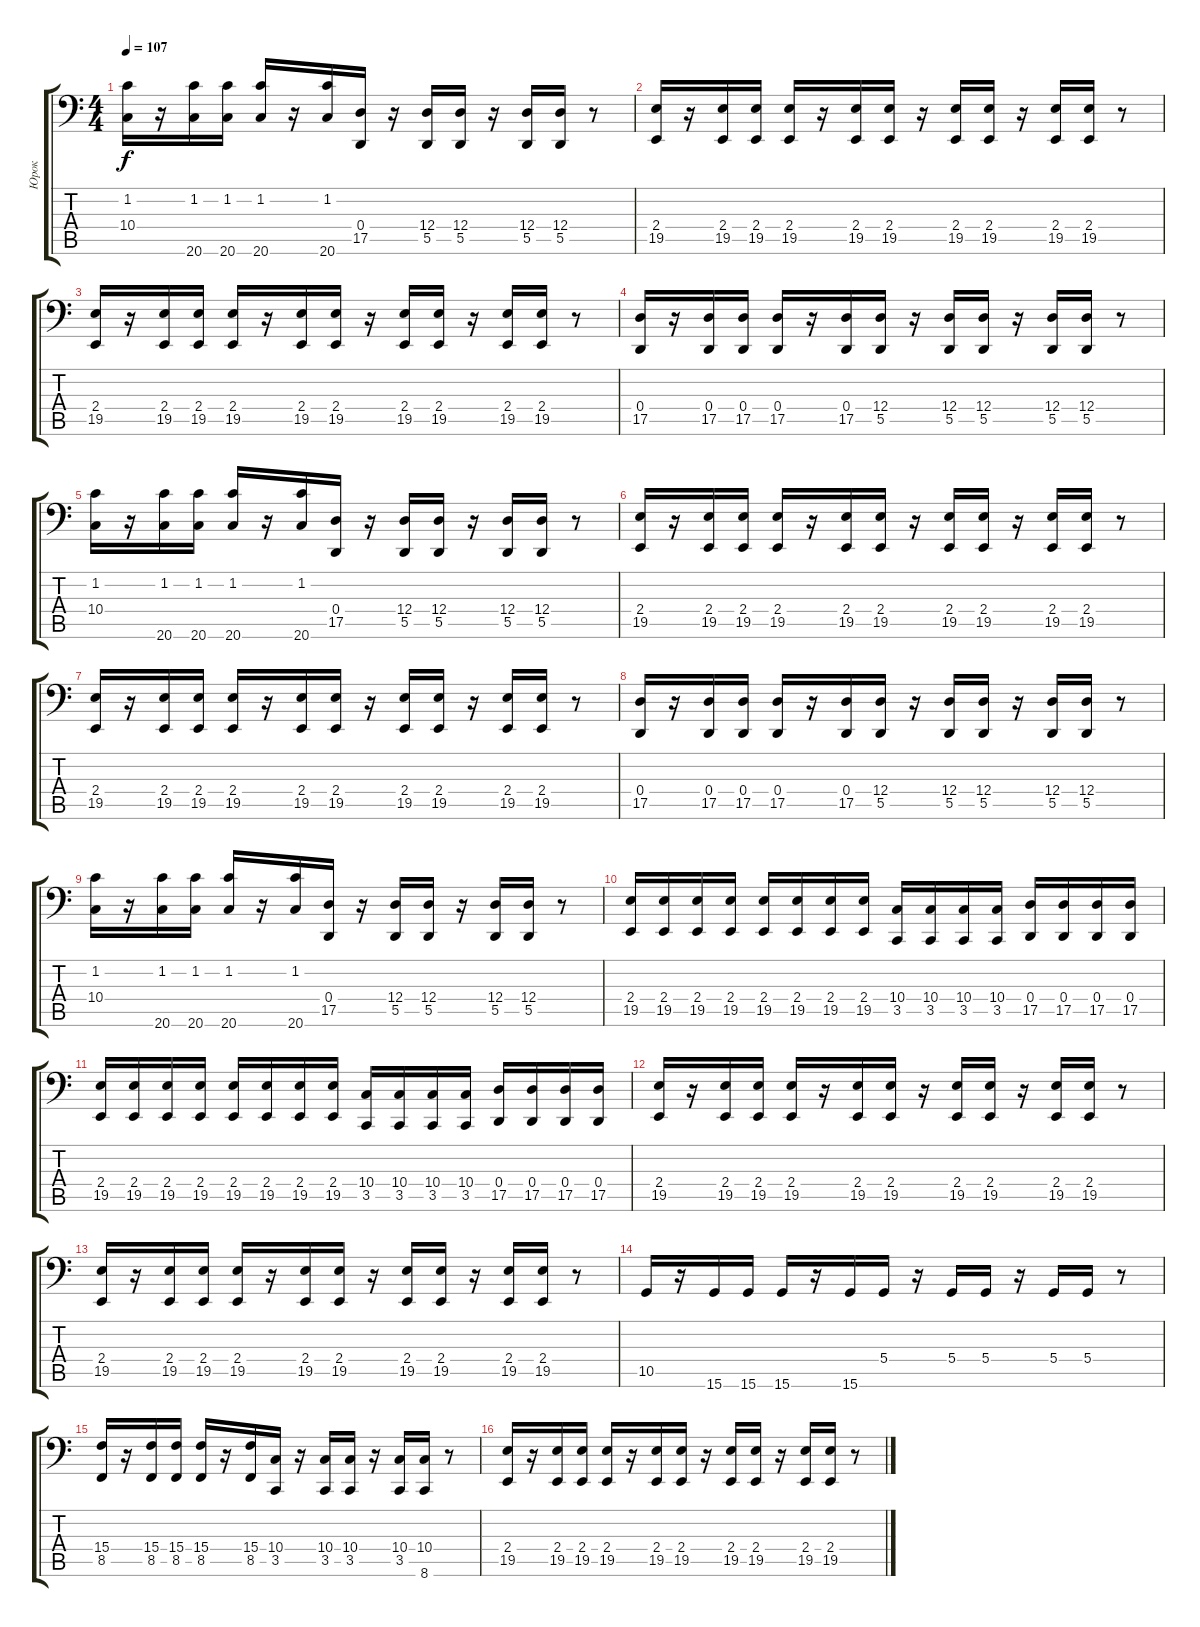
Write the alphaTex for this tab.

\track ("Юрок" "Юрок") {instrument lead8bassandlead}
\staff {score tabs}
\tuning (E4 B3 G3 D2 A1 E1) {hide}
\ts (4 4)
\tempo 107
\clef f4
\ks c
(1.2 10.4).16{dy f} r.16 (1.2 20.6).16 (1.2 20.6).16 (1.2 20.6).16 r.16 (1.2 20.6).16 (0.4 17.5).16 r.16 (12.4 5.5).16 (12.4 5.5).16 r.16 (12.4 5.5).16 (12.4 5.5).16 r.8 |
(2.4 19.5).16{instrument lead8bassandlead} r.16 (2.4 19.5).16 (2.4 19.5).16 (2.4 19.5).16 r.16 (2.4 19.5).16 (2.4 19.5).16 r.16 (2.4 19.5).16 (2.4 19.5).16 r.16 (2.4 19.5).16 (2.4 19.5).16 r.8 |
(2.4 19.5).16 r.16 (2.4 19.5).16 (2.4 19.5).16 (2.4 19.5).16 r.16 (2.4 19.5).16 (2.4 19.5).16 r.16 (2.4 19.5).16 (2.4 19.5).16 r.16 (2.4 19.5).16 (2.4 19.5).16 r.8 |
(0.4 17.5).16 r.16 (0.4 17.5).16 (0.4 17.5).16 (0.4 17.5).16 r.16 (0.4 17.5).16 (12.4 5.5).16 r.16 (12.4 5.5).16 (12.4 5.5).16 r.16 (12.4 5.5).16 (12.4 5.5).16 r.8 |
(1.2 10.4).16 r.16 (1.2 20.6).16 (1.2 20.6).16 (1.2 20.6).16 r.16 (1.2 20.6).16 (0.4 17.5).16 r.16 (12.4 5.5).16 (12.4 5.5).16 r.16 (12.4 5.5).16 (12.4 5.5).16 r.8 |
(2.4 19.5).16{instrument lead8bassandlead} r.16 (2.4 19.5).16 (2.4 19.5).16 (2.4 19.5).16 r.16 (2.4 19.5).16 (2.4 19.5).16 r.16 (2.4 19.5).16 (2.4 19.5).16 r.16 (2.4 19.5).16 (2.4 19.5).16 r.8 |
(2.4 19.5).16 r.16 (2.4 19.5).16 (2.4 19.5).16 (2.4 19.5).16 r.16 (2.4 19.5).16 (2.4 19.5).16 r.16 (2.4 19.5).16 (2.4 19.5).16 r.16 (2.4 19.5).16 (2.4 19.5).16 r.8 |
(0.4 17.5).16 r.16 (0.4 17.5).16 (0.4 17.5).16 (0.4 17.5).16 r.16 (0.4 17.5).16 (12.4 5.5).16 r.16 (12.4 5.5).16 (12.4 5.5).16 r.16 (12.4 5.5).16 (12.4 5.5).16 r.8 |
(1.2 10.4).16 r.16 (1.2 20.6).16 (1.2 20.6).16 (1.2 20.6).16 r.16 (1.2 20.6).16 (0.4 17.5).16 r.16 (12.4 5.5).16 (12.4 5.5).16 r.16 (12.4 5.5).16 (12.4 5.5).16 r.8 |
(2.4 19.5).16 (2.4 19.5).16 (2.4 19.5).16 (2.4 19.5).16 (2.4 19.5).16 (2.4 19.5).16 (2.4 19.5).16 (2.4 19.5).16 (10.4 3.5).16 (10.4 3.5).16 (10.4 3.5).16 (10.4 3.5).16 (0.4 17.5).16 (0.4 17.5).16 (0.4 17.5).16 (0.4 17.5).16 |
(2.4 19.5).16 (2.4 19.5).16 (2.4 19.5).16 (2.4 19.5).16 (2.4 19.5).16 (2.4 19.5).16 (2.4 19.5).16 (2.4 19.5).16 (10.4 3.5).16 (10.4 3.5).16 (10.4 3.5).16 (10.4 3.5).16 (0.4 17.5).16 (0.4 17.5).16 (0.4 17.5).16 (0.4 17.5).16 |
(2.4 19.5).16 r.16 (2.4 19.5).16 (2.4 19.5).16 (2.4 19.5).16 r.16 (2.4 19.5).16 (2.4 19.5).16 r.16 (2.4 19.5).16 (2.4 19.5).16 r.16 (2.4 19.5).16 (2.4 19.5).16 r.8 |
(2.4 19.5).16 r.16 (2.4 19.5).16 (2.4 19.5).16 (2.4 19.5).16 r.16 (2.4 19.5).16 (2.4 19.5).16 r.16 (2.4 19.5).16 (2.4 19.5).16 r.16 (2.4 19.5).16 (2.4 19.5).16 r.8 |
10.5.16 r.16 15.6.16 15.6.16 15.6.16 r.16 15.6.16 5.4.16 r.16 5.4.16 5.4.16 r.16 5.4.16 5.4.16 r.8 |
(15.4 8.5).16 r.16 (15.4 8.5).16 (15.4 8.5).16 (15.4 8.5).16 r.16 (15.4 8.5).16 (10.4 3.5).16 r.16 (10.4 3.5).16 (10.4 3.5).16 r.16 (10.4 3.5).16 (10.4 8.6).16 r.8 |
(2.4 19.5).16 r.16 (2.4 19.5).16 (2.4 19.5).16 (2.4 19.5).16 r.16 (2.4 19.5).16 (2.4 19.5).16 r.16 (2.4 19.5).16 (2.4 19.5).16 r.16 (2.4 19.5).16 (2.4 19.5).16 r.8
